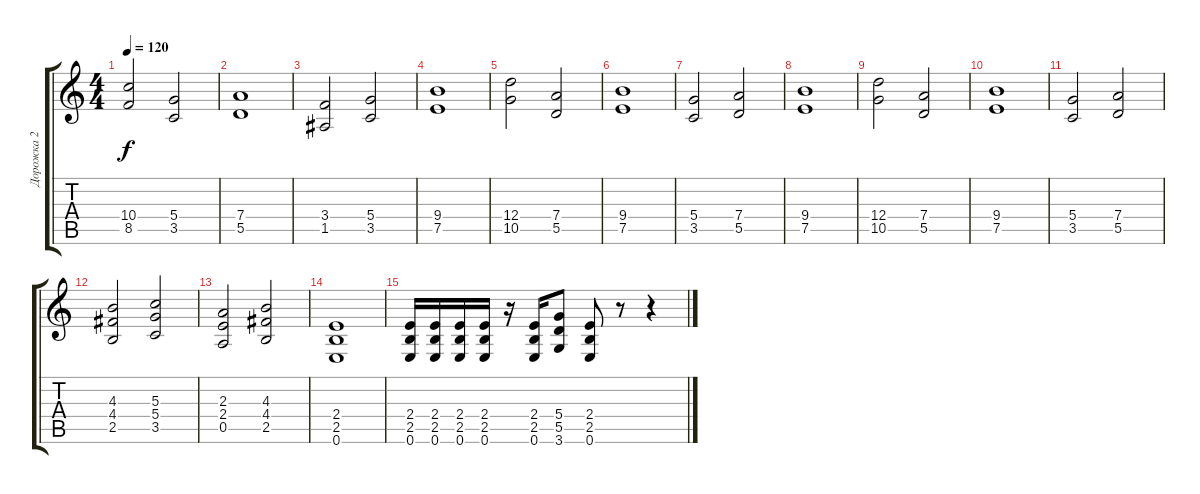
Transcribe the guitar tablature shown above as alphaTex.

\track ("Дорожка 2" "Дорожка 2") {instrument distortionguitar}
\staff {score tabs}
\tuning (E4 B3 G3 D3 A2 E2) {hide}
\ts (4 4)
\tempo 120
\clef g2
\ks c
(10.4 8.5).2{dy f} (5.4 3.5).2 |
(7.4 5.5).1 |
(3.4 1.5).2 (5.4 3.5).2 |
(9.4 7.5).1 |
(12.4 10.5).2 (7.4 5.5).2 |
(9.4 7.5).1 |
(5.4 3.5).2 (7.4 5.5).2 |
(9.4 7.5).1 |
(12.4 10.5).2 (7.4 5.5).2 |
(9.4 7.5).1 |
(5.4 3.5).2 (7.4 5.5).2 |
(4.3 4.4 2.5).2 (5.3 5.4 3.5).2 |
(2.3 2.4 0.5).2 (4.3 4.4 2.5).2 |
(2.4 2.5 0.6).1 |
(2.4 2.5 0.6).16 (2.4 2.5 0.6).16 (2.4 2.5 0.6).16 (2.4 2.5 0.6).16 r.16 (2.4 2.5 0.6).16 (5.4 5.5 3.6).8 (2.4 2.5 0.6).8 r.8 r.4
